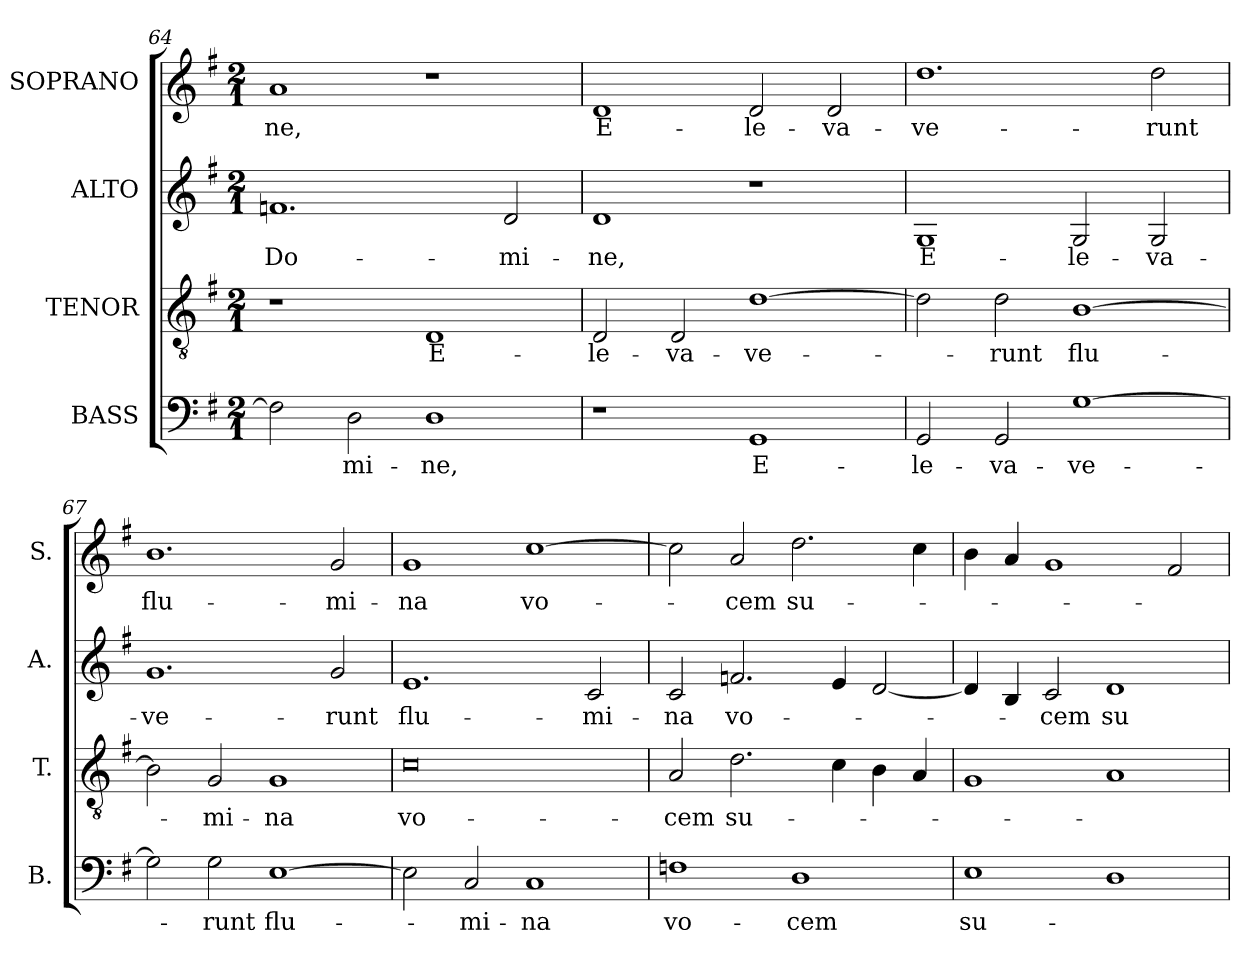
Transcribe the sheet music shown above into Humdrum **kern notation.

**kern	**text	**kern	**text	**kern	**text	**kern	**text
*part4	*part4	*part3	*part3	*part2	*part2	*part1	*part1
*staff4	*staff4	*staff3	*staff3	*staff2	*staff2	*staff1	*staff1
*I"BASS	*	*I"TENOR	*	*I"ALTO	*	*I"SOPRANO	*
*I'B.	*	*I'T.	*	*I'A.	*	*I'S.	*
*clefF4	*	*clefGv2	*	*clefG2	*	*clefG2	*
*	*	*ITrd7c12	*	*	*	*	*
*k[f#]	*	*k[f#]	*	*k[f#]	*	*k[f#]	*
*G:	*	*G:	*	*G:	*	*G:	*
*M2/1	*	*M2/1	*	*M2/1	*	*M2/1	*
=64	=64	=64	=64	=64	=64	=64	=64
!	!	!	!	!	!LO:LY:b:color=#000000	!	!
!	!	!	!	!	!	!	!LO:LY:b:color=#000000
2Fi\]	.	1r	.	1.fni	Do-	1ai	-ne,
!	!LO:LY:b:color=#000000	!	!	!	!	!	!
2Di\	-mi-	.	.	.	.	.	.
!	!LO:LY:b:color=#000000	!	!	!	!	!	!
!	!	!	!LO:LY:b:color=#000000	!	!	!	!
1Di	-ne,	1DDi	E-	.	.	1r	.
!	!	!	!	!	!LO:LY:b:color=#000000	!	!
.	.	.	.	2di/	-mi-	.	.
=65	=65	=65	=65	=65	=65	=65	=65
!	!	!	!LO:LY:b:color=#000000	!	!	!	!
!	!	!	!	!	!LO:LY:b:color=#000000	!	!
!	!	!	!	!	!	!	!LO:LY:b:color=#000000
1r	.	2DDi/	-le-	1di	-ne,	1di	E-
!	!	!	!LO:LY:b:color=#000000	!	!	!	!
.	.	2DDi/	-va-	.	.	.	.
!	!LO:LY:b:color=#000000	!	!	!	!	!	!
!	!	!	!LO:LY:b:color=#000000	!	!	!	!
!	!	!	!	!	!	!	!LO:LY:b:color=#000000
1GGi	E-	[1Di	-ve-	1r	.	2di/	-le-
!	!	!	!	!	!	!	!LO:LY:b:color=#000000
.	.	.	.	.	.	2di/	-va-
=66	=66	=66	=66	=66	=66	=66	=66
!	!LO:LY:b:color=#000000	!	!	!	!	!	!
!	!	!	!	!	!LO:LY:b:color=#000000	!	!
!	!	!	!	!	!	!	!LO:LY:b:color=#000000
2GGi/	-le-	2Di\]	.	1Gi	E-	1.ddi	-ve-
!	!LO:LY:b:color=#000000	!	!	!	!	!	!
!	!	!	!LO:LY:b:color=#000000	!	!	!	!
2GGi/	-va-	2Di\	-runt	.	.	.	.
!	!LO:LY:b:color=#000000	!	!	!	!	!	!
!	!	!	!LO:LY:b:color=#000000	!	!	!	!
!	!	!	!	!	!LO:LY:b:color=#000000	!	!
[1Gi	-ve-	[1BBi	flu-	2Gi/	-le-	.	.
!	!	!	!	!	!LO:LY:b:color=#000000	!	!
!	!	!	!	!	!	!	!LO:LY:b:color=#000000
.	.	.	.	2Gi/	-va-	2ddi\	-runt
!!LO:LB:g=z
=67	=67	=67	=67	=67	=67	=67	=67
!	!	!	!	!	!LO:LY:b:color=#000000	!	!
!	!	!	!	!	!	!	!LO:LY:b:color=#000000
2Gi\]	.	2BBi\]	.	1.gi	-ve-	1.bi	flu-
!	!LO:LY:b:color=#000000	!	!	!	!	!	!
!	!	!	!LO:LY:b:color=#000000	!	!	!	!
2Gi\	-runt	2GGi/	-mi-	.	.	.	.
!	!LO:LY:b:color=#000000	!	!	!	!	!	!
!	!	!	!LO:LY:b:color=#000000	!	!	!	!
[1Ei	flu-	1GGi	-na	.	.	.	.
!	!	!	!	!	!LO:LY:b:color=#000000	!	!
!	!	!	!	!	!	!	!LO:LY:b:color=#000000
.	.	.	.	2gi/	-runt	2gi/	-mi-
=68	=68	=68	=68	=68	=68	=68	=68
!	!	!	!LO:LY:b:color=#000000	!	!	!	!
!	!	!	!	!	!LO:LY:b:color=#000000	!	!
!	!	!	!	!	!	!	!LO:LY:b:color=#000000
2Ei\]	.	0Ci	vo-	1.ei	flu-	1gi	-na
!	!LO:LY:b:color=#000000	!	!	!	!	!	!
2Ci/	-mi-	.	.	.	.	.	.
!	!LO:LY:b:color=#000000	!	!	!	!	!	!
!	!	!	!	!	!	!	!LO:LY:b:color=#000000
1Ci	-na	.	.	.	.	[1cci	vo-
!	!	!	!	!	!LO:LY:b:color=#000000	!	!
.	.	.	.	2ci/	-mi-	.	.
=69	=69	=69	=69	=69	=69	=69	=69
!	!LO:LY:b:color=#000000	!	!	!	!	!	!
!	!	!	!LO:LY:b:color=#000000	!	!	!	!
!	!	!	!	!	!LO:LY:b:color=#000000	!	!
1Fni	vo-	2AAi/	-cem	2ci/	-na	2cci\]	.
!	!	!	!LO:LY:b:color=#000000	!	!	!	!
!	!	!	!	!	!LO:LY:b:color=#000000	!	!
!	!	!	!	!	!	!	!LO:LY:b:color=#000000
.	.	2.Di\	su-	2.fni/	vo-	2ai/	-cem
!	!LO:LY:b:color=#000000	!	!	!	!	!	!
!	!	!	!	!	!	!	!LO:LY:b:color=#000000
1Di	-cem	.	.	.	.	2.ddi\	su-
.	.	4Ci\	.	4ei/	.	.	.
.	.	4BBi\	.	[2di/	.	.	.
.	.	4AAi/	.	.	.	4cci\	.
=70	=70	=70	=70	=70	=70	=70	=70
!	!LO:LY:b:color=#000000	!	!	!	!	!	!
1Ei	su-	1GGi	.	4di/]	.	4bi\	.
.	.	.	.	4Bi/	.	4ai/	.
!	!	!	!	!	!LO:LY:b:color=#000000	!	!
.	.	.	.	2ci/	-cem	1gi	.
!	!	!	!	!	!LO:LY:b:color=#000000	!	!
1Di	.	1AAi	.	1di	su-	.	.
.	.	.	.	.	.	2f#i/	.
=	=	=	=	=	=	=	=
*-	*-	*-	*-	*-	*-	*-	*-
